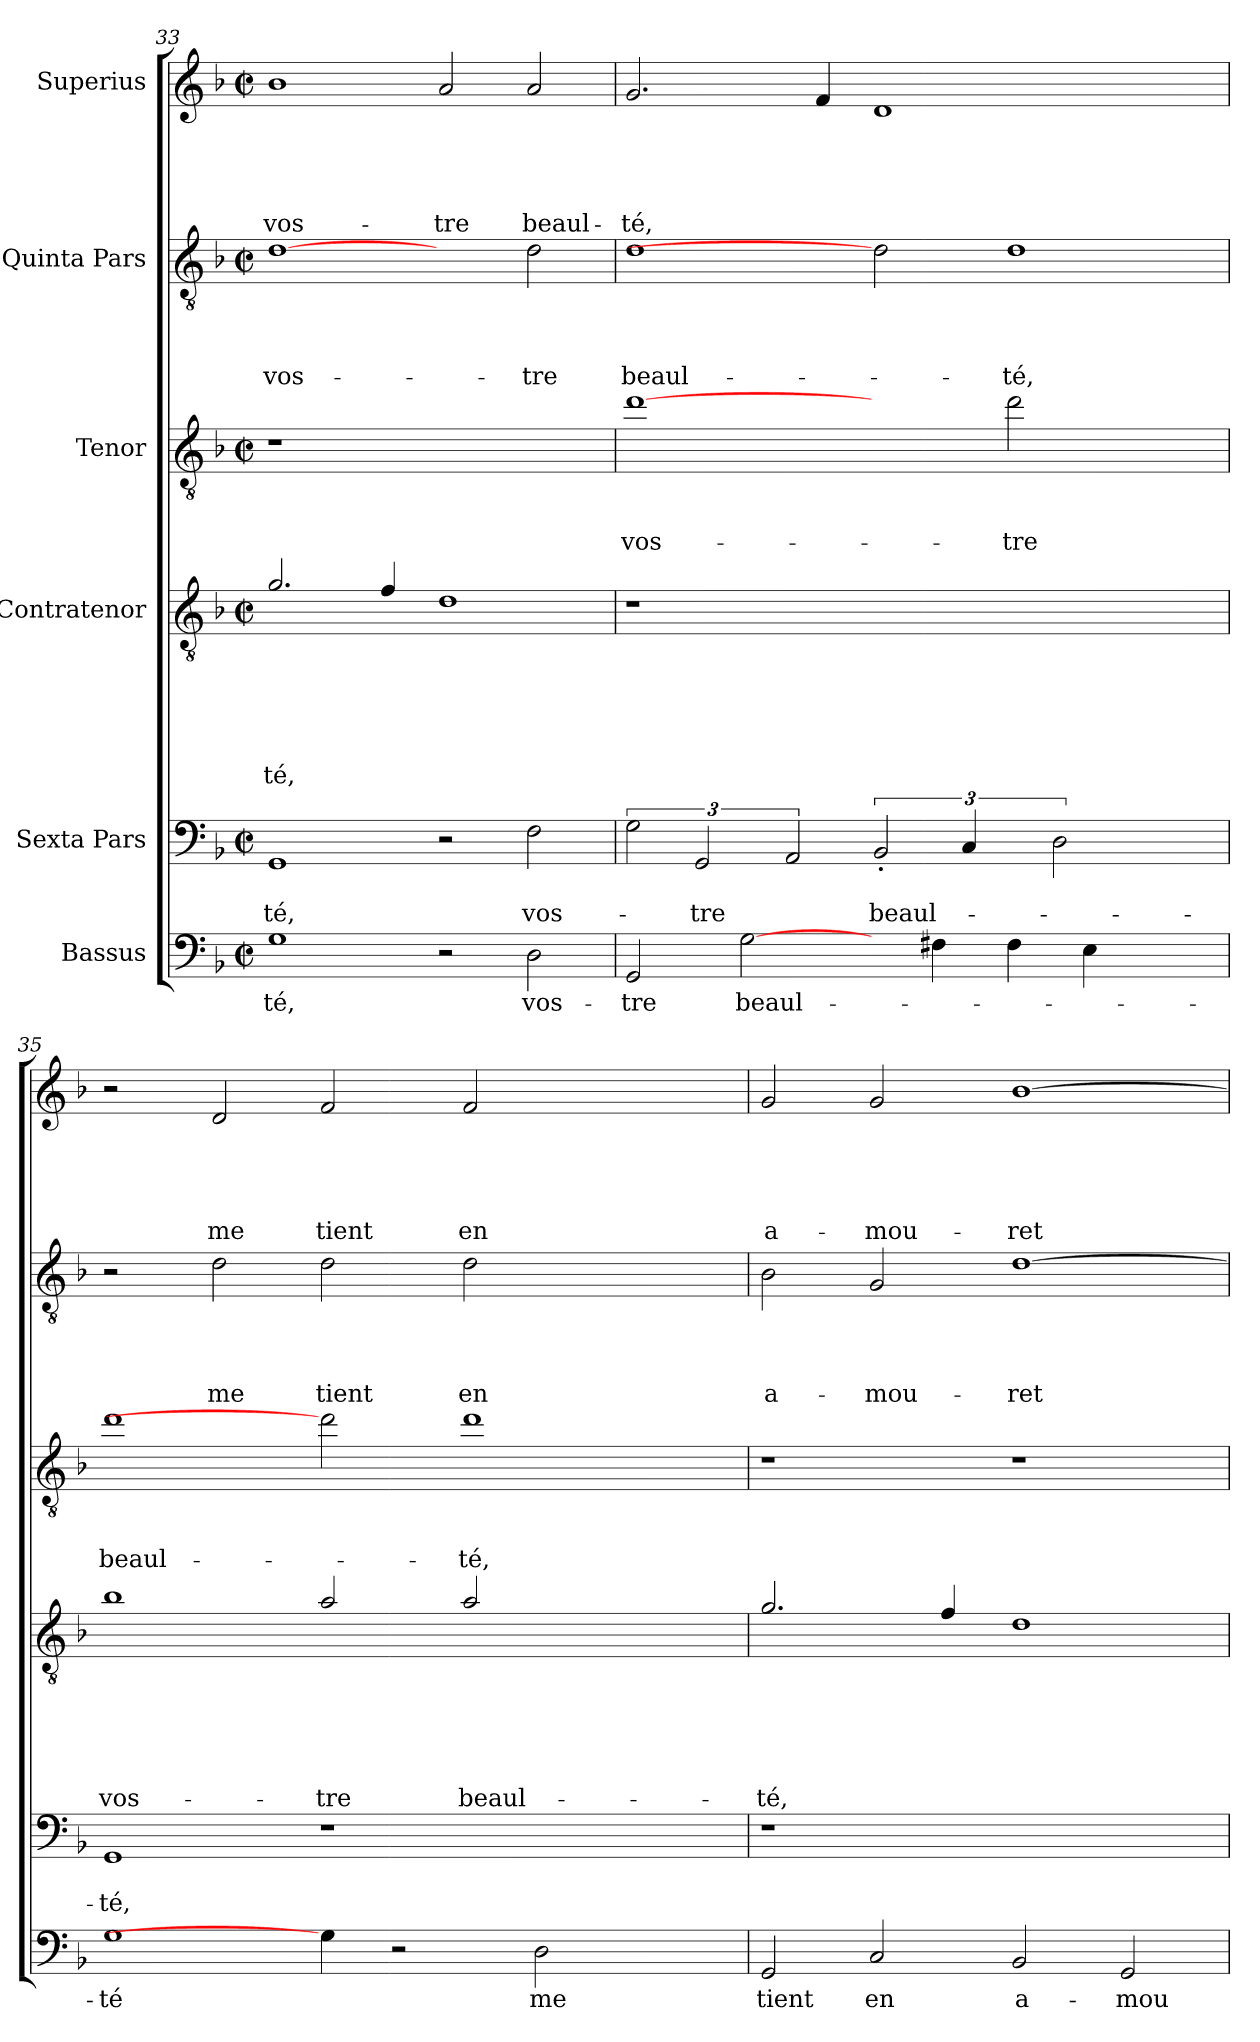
**kern	**text	**kern	**text	**text	**kern	**text	**text	**text	**text	**text	**text	**kern	**text	**text	**text	**kern	**text	**text	**text	**text	**kern	**text	**text	**text	**text	**text
*part6	*part6	*part5	*part5	*part5	*part4	*part4	*part4	*part4	*part4	*part4	*part4	*part3	*part3	*part3	*part3	*part2	*part2	*part2	*part2	*part2	*part1	*part1	*part1	*part1	*part1	*part1
*staff6	*staff6	*staff5	*staff5	*staff5	*staff4	*staff4	*staff4	*staff4	*staff4	*staff4	*staff4	*staff3	*staff3	*staff3	*staff3	*staff2	*staff2	*staff2	*staff2	*staff2	*staff1	*staff1	*staff1	*staff1	*staff1	*staff1
*I"Bassus	*	*I"Sexta Pars	*	*	*I"Contratenor	*	*	*	*	*	*	*I"Tenor	*	*	*	*I"Quinta Pars	*	*	*	*	*I"Superius	*	*	*	*	*
!!LO:LB:g=z
*clefF4	*	*clefF4	*	*	*clefGv2	*	*	*	*	*	*	*clefGv2	*	*	*	*clefGv2	*	*	*	*	*clefG2	*	*	*	*	*
*	*	*	*	*	*ITrd8c14	*	*	*	*	*	*	*ITrd7c12	*	*	*	*	*	*	*	*	*	*	*	*	*	*
*k[b-]	*	*k[b-]	*	*	*k[b-]	*	*	*	*	*	*	*k[b-]	*	*	*	*k[b-]	*	*	*	*	*k[b-]	*	*	*	*	*
*F:	*	*F:	*	*	*F:	*	*	*	*	*	*	*F:	*	*	*	*F:	*	*	*	*	*F:	*	*	*	*	*
*M2/2	*	*M2/2	*	*	*M2/2	*	*	*	*	*	*	*M2/2	*	*	*	*M2/2	*	*	*	*	*M2/2	*	*	*	*	*
*met(c|)	*	*met(c|)	*	*	*met(c|)	*	*	*	*	*	*	*met(c|)	*	*	*	*met(c|)	*	*	*	*	*met(c|)	*	*	*	*	*
=33	=33	=33	=33	=33	=33	=33	=33	=33	=33	=33	=33	=33	=33	=33	=33	=33	=33	=33	=33	=33	=33	=33	=33	=33	=33	=33
1G	-té,	1GG	.	-té,	2.G/	.	.	.	.	.	-té,	1r	.	.	.	[1d	.	.	.	vos-	1b-	.	.	.	.	vos-
.	.	.	.	.	4F/	.	.	.	.	.	.	.	.	.	.	.	.	.	.	.	.	.	.	.	.	.
2r	.	2r	.	.	1D	.	.	.	.	.	.	1ryy	.	.	.	2ryy	.	.	.	.	2a/	.	.	.	.	-tre
2D\	vos-	2F\	.	vos-	.	.	.	.	.	.	.	.	.	.	.	2d\	.	.	.	-tre	2a/	.	.	.	.	beaul-
=34	=34	=34	=34	=34	=34	=34	=34	=34	=34	=34	=34	=34	=34	=34	=34	=34	=34	=34	=34	=34	=34	=34	=34	=34	=34	=34
2GG/	-tre	3G\	.	.	1r	.	.	.	.	.	.	[1d	.	.	vos-	1d	.	.	.	beaul-	2.g/	.	.	.	.	-té,
.	.	3GG/	.	-tre	.	.	.	.	.	.	.	.	.	.	.	.	.	.	.	.	.	.	.	.	.	.
[2G\	beaul-	.	.	.	.	.	.	.	.	.	.	.	.	.	.	.	.	.	.	.	.	.	.	.	.	.
.	.	3AA/	.	.	.	.	.	.	.	.	.	.	.	.	.	.	.	.	.	.	.	.	.	.	.	.
.	.	.	.	.	.	.	.	.	.	.	.	.	.	.	.	.	.	.	.	.	4f/	.	.	.	.	.
4ryy	.	3BB-'>/	.	beaul-	1.ryy	.	.	.	.	.	.	2ryy	.	.	.	2d]	.	.	.	.	1d	.	.	.	.	.
4F#X\	.	.	.	.	.	.	.	.	.	.	.	.	.	.	.	.	.	.	.	.	.	.	.	.	.	.
!	!	!LO:N:head=solid	!	!	!	!	!	!	!	!	!	!	!	!	!	!	!	!	!	!	!	!	!	!	!	!
.	.	3C/	.	.	.	.	.	.	.	.	.	.	.	.	.	.	.	.	.	.	.	.	.	.	.	.
4F#\	.	.	.	.	.	.	.	.	.	.	.	2d\	.	.	-tre	1d	.	.	.	-té,	.	.	.	.	.	.
.	.	3D\	.	.	.	.	.	.	.	.	.	.	.	.	.	.	.	.	.	.	.	.	.	.	.	.
4E\	.	.	.	.	.	.	.	.	.	.	.	.	.	.	.	.	.	.	.	.	.	.	.	.	.	.
2ryy	.	2ryy	.	.	.	.	.	.	.	.	.	2ryy	.	.	.	.	.	.	.	.	2ryy	.	.	.	.	.
=35	=35	=35	=35	=35	=35	=35	=35	=35	=35	=35	=35	=35	=35	=35	=35	=35	=35	=35	=35	=35	=35	=35	=35	=35	=35	=35
1G	-té	1GG	.	-té,	1B-	.	.	.	.	.	vos-	1d	.	.	beaul-	2r	.	.	.	.	2r	.	.	.	.	.
.	.	.	.	.	.	.	.	.	.	.	.	.	.	.	.	2d\	.	.	.	me	2d/	.	.	.	.	me
4G\]	.	1r	.	.	2A/	.	.	.	.	.	-tre	2d]	.	.	.	2d\	.	.	.	tient	2f/	.	.	.	.	tient
2r	.	.	.	.	.	.	.	.	.	.	.	.	.	.	.	.	.	.	.	.	.	.	.	.	.	.
.	.	.	.	.	2A/	.	.	.	.	.	beaul-	1d	.	.	-té,	2d\	.	.	.	en	2f/	.	.	.	.	en
2D\	me	.	.	.	.	.	.	.	.	.	.	.	.	.	.	.	.	.	.	.	.	.	.	.	.	.
.	.	2ryy	.	.	2ryy	.	.	.	.	.	.	.	.	.	.	2ryy	.	.	.	.	2ryy	.	.	.	.	.
4ryy	.	.	.	.	.	.	.	.	.	.	.	.	.	.	.	.	.	.	.	.	.	.	.	.	.	.
=36	=36	=36	=36	=36	=36	=36	=36	=36	=36	=36	=36	=36	=36	=36	=36	=36	=36	=36	=36	=36	=36	=36	=36	=36	=36	=36
2GG/	tient	1r	.	.	2.G/	.	.	.	.	.	-té,	1r	.	.	.	2B-\	.	.	.	a-	2g/	.	.	.	.	a-
2C/	en	.	.	.	.	.	.	.	.	.	.	.	.	.	.	2G/	.	.	.	-mou-	2g/	.	.	.	.	-mou-
.	.	.	.	.	4F/	.	.	.	.	.	.	.	.	.	.	.	.	.	.	.	.	.	.	.	.	.
2BB-/	a-	1ryy	.	.	1D	.	.	.	.	.	.	1r	.	.	.	[1d	.	.	.	-ret-	[1b-	.	.	.	.	-ret-
2GG/	-mou-	.	.	.	.	.	.	.	.	.	.	.	.	.	.	.	.	.	.	.	.	.	.	.	.	.
=	=	=	=	=	=	=	=	=	=	=	=	=	=	=	=	=	=	=	=	=	=	=	=	=	=	=
*-	*-	*-	*-	*-	*-	*-	*-	*-	*-	*-	*-	*-	*-	*-	*-	*-	*-	*-	*-	*-	*-	*-	*-	*-	*-	*-
